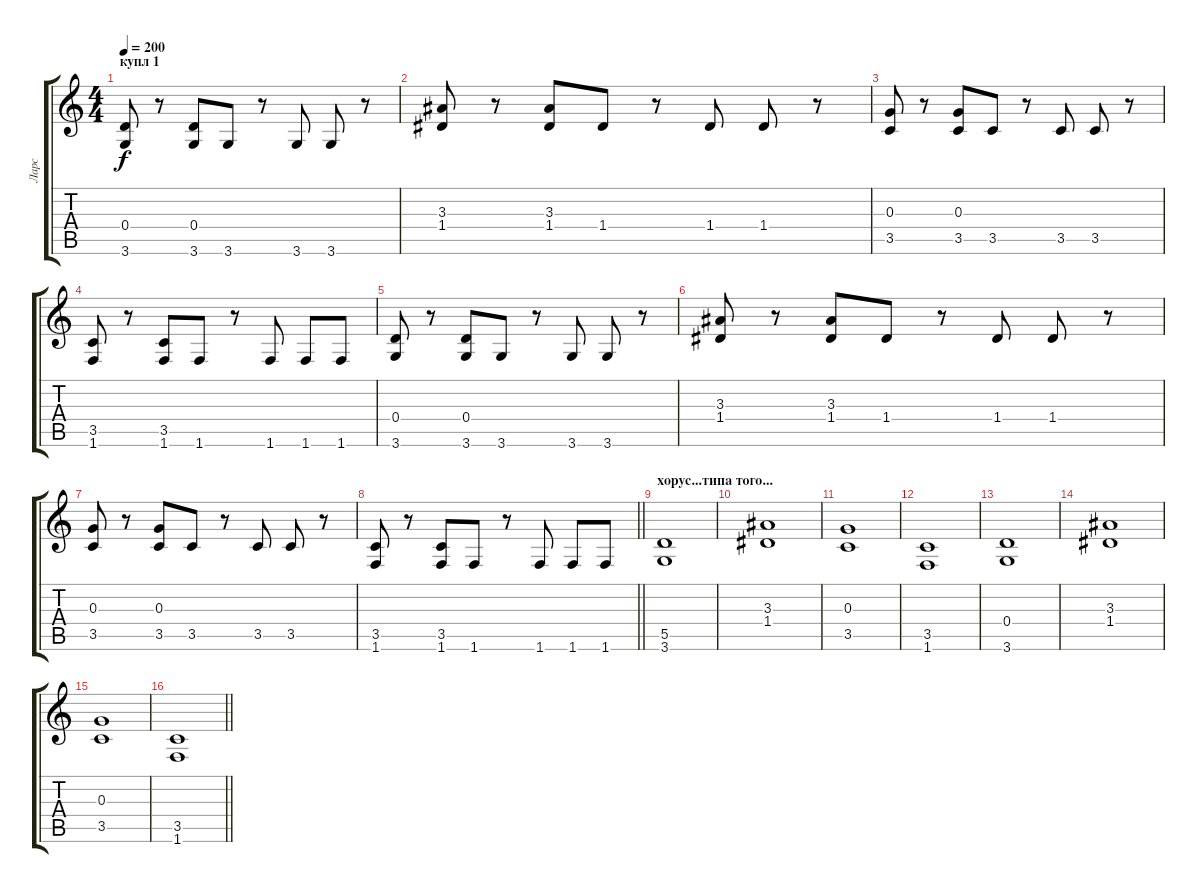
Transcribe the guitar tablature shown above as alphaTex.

\track ("Ларс" "Ларс") {instrument distortionguitar}
\staff {score tabs}
\tuning (E4 B3 G3 D3 A2 E2) {hide}
\ts (4 4)
\section ("" "купл 1")
\tempo 200
\clef g2
\ks c
(0.4 3.6).8{dy f} r.8 (0.4 3.6).8 3.6.8 r.8 3.6.8 3.6.8 r.8 |
(3.3 1.4).8 r.8 (3.3 1.4).8 1.4.8 r.8 1.4.8 1.4.8 r.8 |
(0.3 3.5).8 r.8 (0.3 3.5).8 3.5.8 r.8 3.5.8 3.5.8 r.8 |
(3.5 1.6).8 r.8 (3.5 1.6).8 1.6.8 r.8 1.6.8 1.6.8 1.6.8 |
(0.4 3.6).8 r.8 (0.4 3.6).8 3.6.8 r.8 3.6.8 3.6.8 r.8 |
(3.3 1.4).8 r.8 (3.3 1.4).8 1.4.8 r.8 1.4.8 1.4.8 r.8 |
(0.3 3.5).8 r.8 (0.3 3.5).8 3.5.8 r.8 3.5.8 3.5.8 r.8 |
\barLineRight lightlight
(3.5 1.6).8 r.8 (3.5 1.6).8 1.6.8 r.8 1.6.8 1.6.8 1.6.8 |
\section ("" "хорус...типа того...")
(5.5 3.6).1 |
(3.3 1.4).1 |
(0.3 3.5).1 |
(3.5 1.6).1 |
(0.4 3.6).1 |
(3.3 1.4).1 |
(0.3 3.5).1 |
\barLineRight lightlight
(3.5 1.6).1
